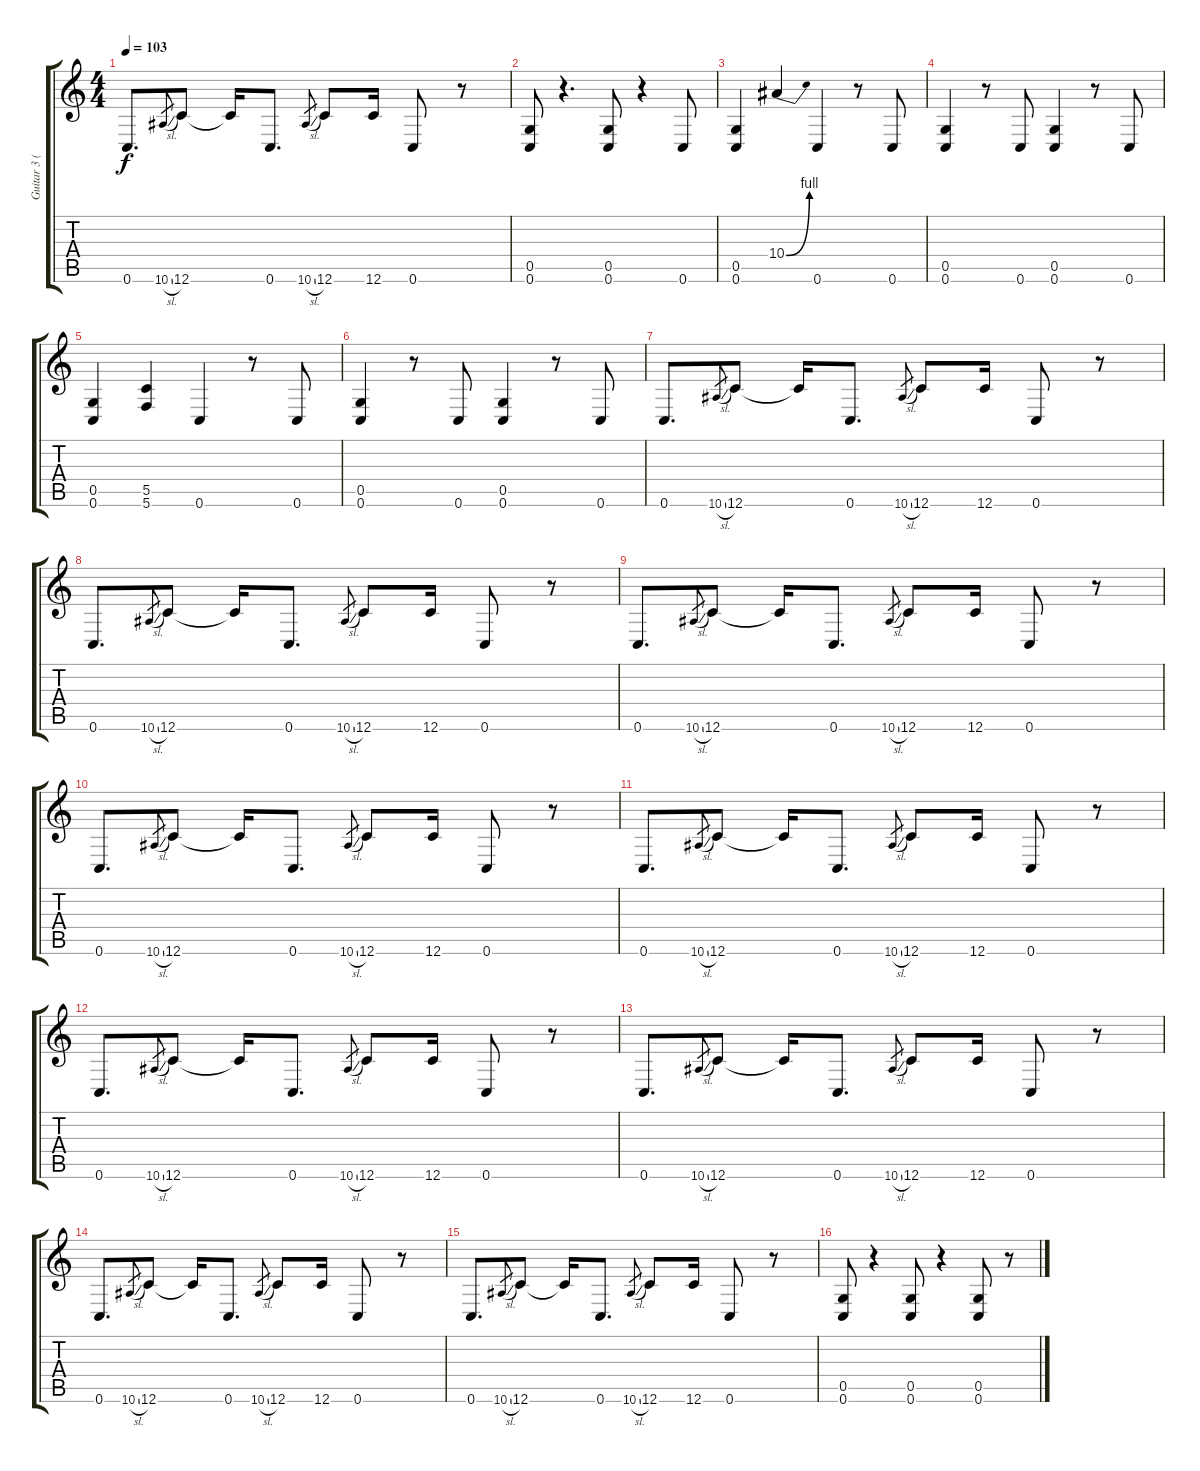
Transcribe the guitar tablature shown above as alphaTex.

\track ("Guitar 3 (Kirk)" "Guitar 3 (") {instrument distortionguitar}
\staff {score tabs}
\tuning (D4 A3 F3 C3 G2 C2) {hide}
\ts (4 4)
\tempo 103
\clef g2
\ks c
0.6.8{d dy f} 10.6{sl}.8{gr} 12.6.8 12.6{t}.16 0.6.8{d} 10.6{sl}.8{gr} 12.6.8 12.6.16 0.6.8 r.8 |
(0.5 0.6).8 r.4{d} (0.5 0.6).8 r.4 0.6.8 |
(0.5 0.6).4 10.4{be (bend 0 0 60 4)}.4 0.6.4 r.8 0.6.8 |
(0.5 0.6).4 r.8 0.6.8 (0.5 0.6).4 r.8 0.6.8 |
(0.5 0.6).4 (5.5 5.6).4 0.6.4 r.8 0.6.8 |
(0.5 0.6).4 r.8 0.6.8 (0.5 0.6).4 r.8 0.6.8 |
0.6.8{d} 10.6{sl}.8{gr} 12.6.8 12.6{t}.16 0.6.8{d} 10.6{sl}.8{gr} 12.6.8 12.6.16 0.6.8 r.8 |
0.6.8{d} 10.6{sl}.8{gr} 12.6.8 12.6{t}.16 0.6.8{d} 10.6{sl}.8{gr} 12.6.8 12.6.16 0.6.8 r.8 |
0.6.8{d} 10.6{sl}.8{gr} 12.6.8 12.6{t}.16 0.6.8{d} 10.6{sl}.8{gr} 12.6.8 12.6.16 0.6.8 r.8 |
0.6.8{d} 10.6{sl}.8{gr} 12.6.8 12.6{t}.16 0.6.8{d} 10.6{sl}.8{gr} 12.6.8 12.6.16 0.6.8 r.8 |
0.6.8{d} 10.6{sl}.8{gr} 12.6.8 12.6{t}.16 0.6.8{d} 10.6{sl}.8{gr} 12.6.8 12.6.16 0.6.8 r.8 |
0.6.8{d} 10.6{sl}.8{gr} 12.6.8 12.6{t}.16 0.6.8{d} 10.6{sl}.8{gr} 12.6.8 12.6.16 0.6.8 r.8 |
0.6.8{d} 10.6{sl}.8{gr} 12.6.8 12.6{t}.16 0.6.8{d} 10.6{sl}.8{gr} 12.6.8 12.6.16 0.6.8 r.8 |
0.6.8{d} 10.6{sl}.8{gr} 12.6.8 12.6{t}.16 0.6.8{d} 10.6{sl}.8{gr} 12.6.8 12.6.16 0.6.8 r.8 |
0.6.8{d} 10.6{sl}.8{gr} 12.6.8 12.6{t}.16 0.6.8{d} 10.6{sl}.8{gr} 12.6.8 12.6.16 0.6.8 r.8 |
(0.5 0.6).8 r.4 (0.5 0.6).8 r.4 (0.5 0.6).8 r.8
